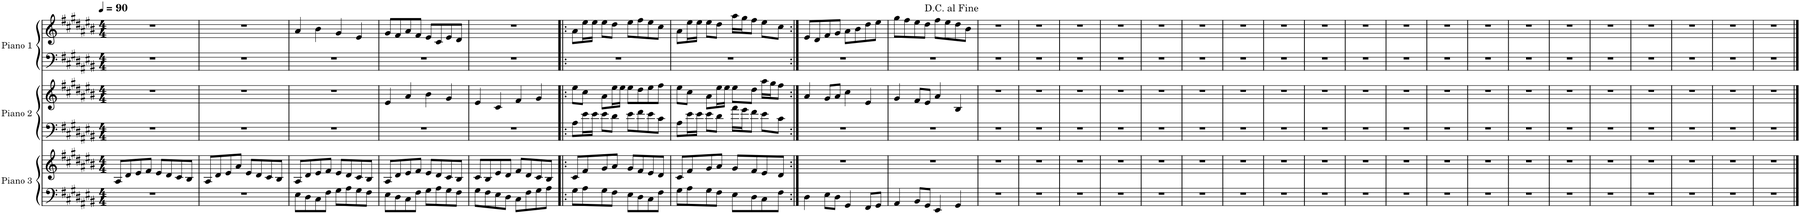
**kern	**kern	**kern	**kern	**kern	**kern
*part3	*part3	*part2	*part2	*part1	*part1
*staff6	*staff5	*staff4	*staff3	*staff2	*staff1
*I"Piano 3	*	*I"Piano 2	*	*I"Piano 1	*
*I'Pno. 3	*	*I'Pno. 2	*	*I'Pno. 1	*
*clefF4	*clefG2	*clefF4	*clefG2	*clefF4	*clefG2
*k[f#c#g#d#a#e#b#]	*k[f#c#g#d#a#e#b#]	*k[f#c#g#d#a#e#b#]	*k[f#c#g#d#a#e#b#]	*k[f#c#g#d#a#e#b#]	*k[f#c#g#d#a#e#b#]
*M4/4	*M4/4	*M4/4	*M4/4	*M4/4	*M4/4
*MM90	*MM90	*MM90	*MM90	*MM90	*MM90
=1	=1	=1	=1	=1	=1
1r	8A#/L	1r	1r	1r	1r
.	8d#/	.	.	.	.
.	8e#/	.	.	.	.
.	8f#/J	.	.	.	.
.	8e#/L	.	.	.	.
.	8d#/	.	.	.	.
.	8c#/	.	.	.	.
.	8B#/J	.	.	.	.
=2	=2	=2	=2	=2	=2
1r	8A#/L	1r	1r	1r	1r
.	8d#/	.	.	.	.
.	8e#/	.	.	.	.
.	8a#/J	.	.	.	.
.	8e#/L	.	.	.	.
.	8d#/	.	.	.	.
.	8c#/	.	.	.	.
.	8B#/J	.	.	.	.
=3	=3	=3	=3	=3	=3
8E#\L	8A#/L	1r	1r	1r	4a#/
8D#\	8d#/	.	.	.	.
8C#\	8e#/	.	.	.	4b#\
8F#\J	8f#/J	.	.	.	.
8G#\L	8e#/L	.	.	.	4g#/
8A#\	8d#/	.	.	.	.
8G#\	8c#/	.	.	.	4e#/
8F#\J	8B#/J	.	.	.	.
=4	=4	=4	=4	=4	=4
8E#\L	8A#/L	1r	4e#/	1r	8g#/L
8D#\	8d#/	.	.	.	8f#/
8C#\	8e#/	.	4a#/	.	8a#/
8F#\J	8f#/J	.	.	.	8f#/J
8G#\L	8e#/L	.	4b#\	.	8e#/L
8A#\	8d#/	.	.	.	8c#/
8G#\	8c#/	.	4g#/	.	8e#/
8F#\J	8B#/J	.	.	.	8d#/J
=5	=5	=5	=5	=5	=5
8G#\L	8c#/L	1r	4e#/	1r	1r
8F#\	8B#/	.	.	.	.
8E#\	8e#/	.	4c#/	.	.
8D#\J	8d#/J	.	.	.	.
8C#\L	8f#/L	.	4f#/	.	.
8F#\	8d#/	.	.	.	.
8G#\	8c#/	.	4g#/	.	.
8A#\J	8B#/J	.	.	.	.
=6!|:	=6!|:	=6!|:	=6!|:	=6!|:	=6!|:
8G#\L	8c#/L	8A#\L	8ee#\L	1r	8a#\L
8A#\	8f#/	16e#\L	8cc#\J	.	16ee#\L
.	.	16e#\JJ	.	.	16ee#\JJ
8G#\	8g#/	8e#\L	8a#\L	.	8ee#\L
8F#\J	8a#/J	8d#\J	16ee#\L	.	8dd#\J
.	.	.	16ee#\JJ	.	.
8E#\L	8g#/L	8e#\L	8ee#\L	.	8ee#\L
8D#\	8f#/	8f#\	8dd#\	.	8ff#\
8C#\	8e#/	8e#\	8ee#\	.	8ee#\
8F#\J	8d#/J	8c#\J	8ff#\J	.	8cc#\J
=7	=7	=7	=7	=7	=7
8G#\L	8c#/L	8A#\L	8ee#\L	1r	8a#\L
8A#\	8f#/	16e#\L	8cc#\J	.	16ee#\L
.	.	16e#\JJ	.	.	16ee#\JJ
8G#\	8g#/	8e#\L	8a#\L	.	8ee#\L
8F#\J	8a#/J	8d#\J	16ee#\L	.	8dd#\J
.	.	.	16ee#\JJ	.	.
8E#\L	8g#/L	16a#\LL	8ee#\L	.	16aa#\LL
.	.	16g#\J	.	.	16gg#\J
8D#\	8f#/	8f#\J	8dd#\J	.	8ff#\J
8C#\	8e#/	8e#\L	16aa#\LL	.	8ee#\L
.	.	.	16gg#\J	.	.
8F#\J	8d#/J	8c#\J	8ff#\J	.	8cc#\J
=8:|!	=8:|!	=8:|!	=8:|!	=8:|!	=8:|!
4D#\	1r	1r	4a#/	1r	8e#/L
.	.	.	.	.	8d#/
8E#\L	.	.	8g#/L	.	8f#/
8D#\J	.	.	8a#/J	.	8g#/J
4GG#/	.	.	4cc#\	.	8a#\L
.	.	.	.	.	8b#\
8FF#/L	.	.	4e#/	.	8dd#\
8GG#/J	.	.	.	.	8ee#\J
=9	=9	=9	=9	=9	=9
4AA#/	1r	1r	4g#/	1r	8gg#\L
.	.	.	.	.	8ff#\
8BB#/L	.	.	8f#/L	.	8ee#\
8GG#/J	.	.	8e#/J	.	8dd#\J
4EE#/	.	.	4a#/	.	8ff#\L
.	.	.	.	.	8ee#\
4GG#/	.	.	4B#/	.	8dd#\
.	.	.	.	.	8b#\J
=10	=10	=10	=10	=10	=10
1r	1r	1r	1r	1r	1r
=11	=11	=11	=11	=11	=11
1r	1r	1r	1r	1r	1r
=12	=12	=12	=12	=12	=12
1r	1r	1r	1r	1r	1r
=13	=13	=13	=13	=13	=13
1r	1r	1r	1r	1r	1r
=14	=14	=14	=14	=14	=14
1r	1r	1r	1r	1r	1r
=15	=15	=15	=15	=15	=15
1r	1r	1r	1r	1r	1r
=16	=16	=16	=16	=16	=16
1r	1r	1r	1r	1r	1r
=17	=17	=17	=17	=17	=17
1r	1r	1r	1r	1r	1r
=18	=18	=18	=18	=18	=18
1r	1r	1r	1r	1r	1r
=19	=19	=19	=19	=19	=19
1r	1r	1r	1r	1r	1r
=20	=20	=20	=20	=20	=20
1r	1r	1r	1r	1r	1r
=21	=21	=21	=21	=21	=21
1r	1r	1r	1r	1r	1r
=22	=22	=22	=22	=22	=22
1r	1r	1r	1r	1r	1r
=23	=23	=23	=23	=23	=23
1r	1r	1r	1r	1r	1r
=24	=24	=24	=24	=24	=24
1r	1r	1r	1r	1r	1r
=25	=25	=25	=25	=25	=25
1r	1r	1r	1r	1r	1r
=26	=26	=26	=26	=26	=26
1r	1r	1r	1r	1r	1r
=27	=27	=27	=27	=27	=27
1r	1r	1r	1r	1r	1r
=28	=28	=28	=28	=28	=28
1r	1r	1r	1r	1r	1r
=29	=29	=29	=29	=29	=29
1r	1r	1r	1r	1r	1r
==	==	==	==	==	==
*-	*-	*-	*-	*-	*-
